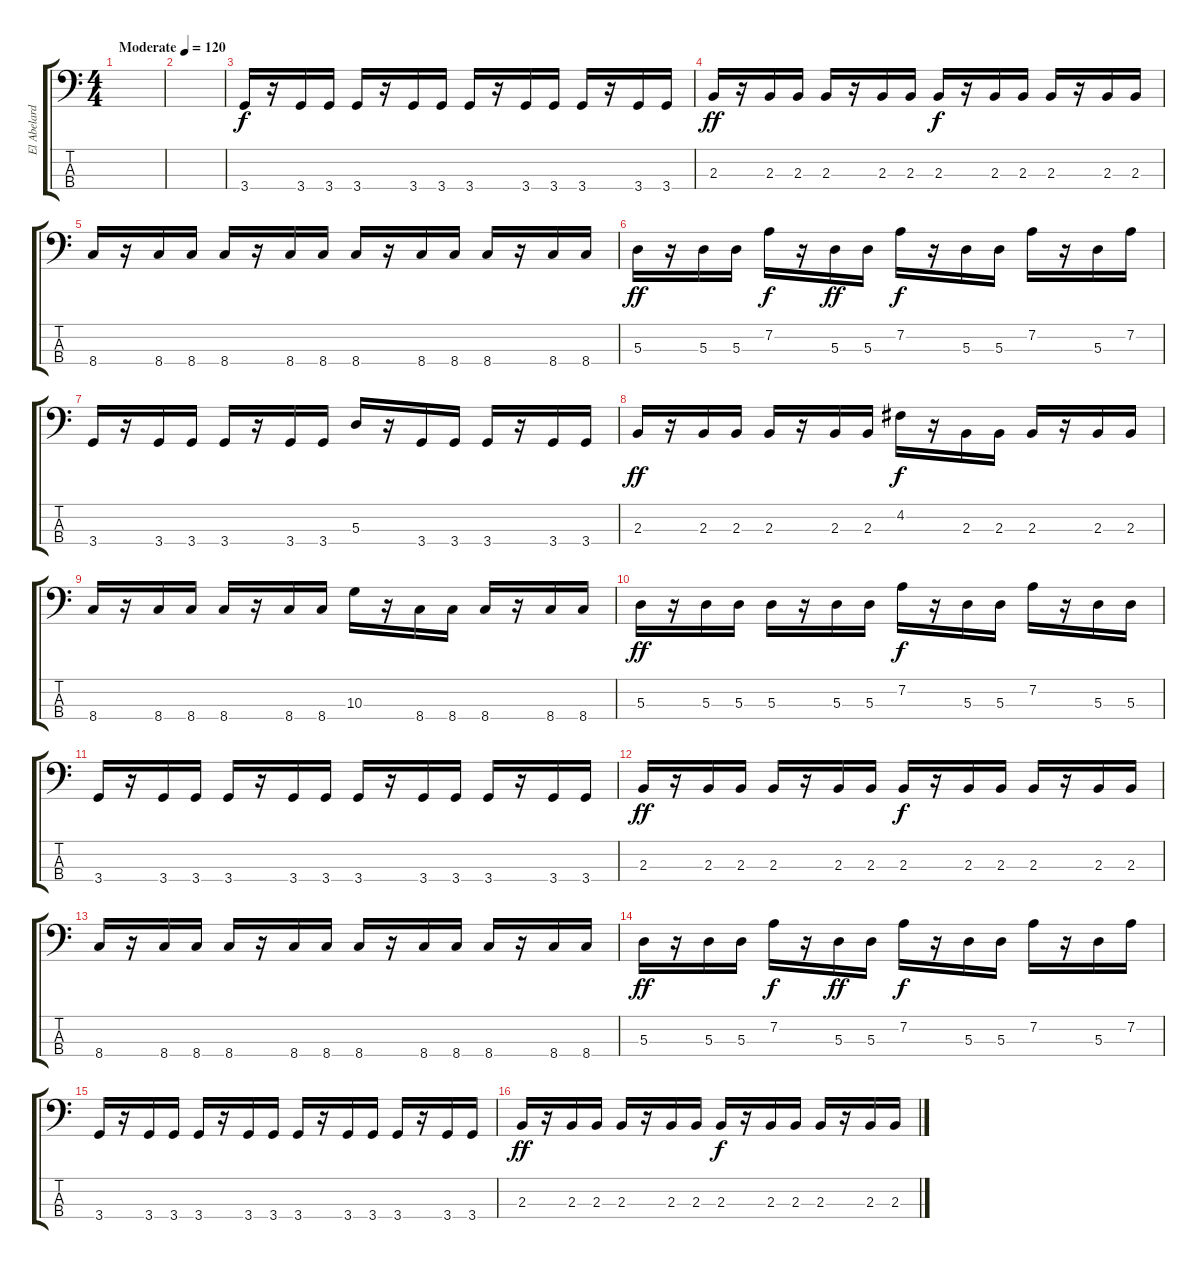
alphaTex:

\track ("El Abelardo" "El Abelard") {instrument electricbassfinger}
\staff {score tabs}
\tuning (G2 D2 A1 E1) {hide}
\ts (4 4)
\tempo (120 "Moderate")
\clef f4
\ks c
|
|
3.4.16 r.16 3.4.16 3.4.16 3.4.16 r.16 3.4.16 3.4.16 3.4.16 r.16 3.4.16 3.4.16 3.4.16 r.16 3.4.16 3.4.16 |
2.3.16{dy ff} r.16 2.3.16 2.3.16 2.3.16 r.16 2.3.16 2.3.16 2.3.16{dy f} r.16 2.3.16 2.3.16 2.3.16 r.16 2.3.16 2.3.16 |
8.4.16 r.16 8.4.16 8.4.16 8.4.16 r.16 8.4.16 8.4.16 8.4.16 r.16 8.4.16 8.4.16 8.4.16 r.16 8.4.16 8.4.16 |
5.3.16{dy ff} r.16 5.3.16 5.3.16 7.2.16{dy f} r.16 5.3.16{dy ff} 5.3.16 7.2.16{dy f} r.16 5.3.16 5.3.16 7.2.16 r.16 5.3.16 7.2.16 |
3.4.16 r.16 3.4.16 3.4.16 3.4.16 r.16 3.4.16 3.4.16 5.3.16 r.16 3.4.16 3.4.16 3.4.16 r.16 3.4.16 3.4.16 |
2.3.16{dy ff} r.16 2.3.16 2.3.16 2.3.16 r.16 2.3.16 2.3.16 4.2.16{dy f} r.16 2.3.16 2.3.16 2.3.16 r.16 2.3.16 2.3.16 |
8.4.16 r.16 8.4.16 8.4.16 8.4.16 r.16 8.4.16 8.4.16 10.3.16 r.16 8.4.16 8.4.16 8.4.16 r.16 8.4.16 8.4.16 |
5.3.16{dy ff} r.16 5.3.16 5.3.16 5.3.16 r.16 5.3.16 5.3.16 7.2.16{dy f} r.16 5.3.16 5.3.16 7.2.16 r.16 5.3.16 5.3.16 |
3.4.16 r.16 3.4.16 3.4.16 3.4.16 r.16 3.4.16 3.4.16 3.4.16 r.16 3.4.16 3.4.16 3.4.16 r.16 3.4.16 3.4.16 |
2.3.16{dy ff} r.16 2.3.16 2.3.16 2.3.16 r.16 2.3.16 2.3.16 2.3.16{dy f} r.16 2.3.16 2.3.16 2.3.16 r.16 2.3.16 2.3.16 |
8.4.16 r.16 8.4.16 8.4.16 8.4.16 r.16 8.4.16 8.4.16 8.4.16 r.16 8.4.16 8.4.16 8.4.16 r.16 8.4.16 8.4.16 |
5.3.16{dy ff} r.16 5.3.16 5.3.16 7.2.16{dy f} r.16 5.3.16{dy ff} 5.3.16 7.2.16{dy f} r.16 5.3.16 5.3.16 7.2.16 r.16 5.3.16 7.2.16 |
3.4.16 r.16 3.4.16 3.4.16 3.4.16 r.16 3.4.16 3.4.16 3.4.16 r.16 3.4.16 3.4.16 3.4.16 r.16 3.4.16 3.4.16 |
2.3.16{dy ff} r.16 2.3.16 2.3.16 2.3.16 r.16 2.3.16 2.3.16 2.3.16{dy f} r.16 2.3.16 2.3.16 2.3.16 r.16 2.3.16 2.3.16
